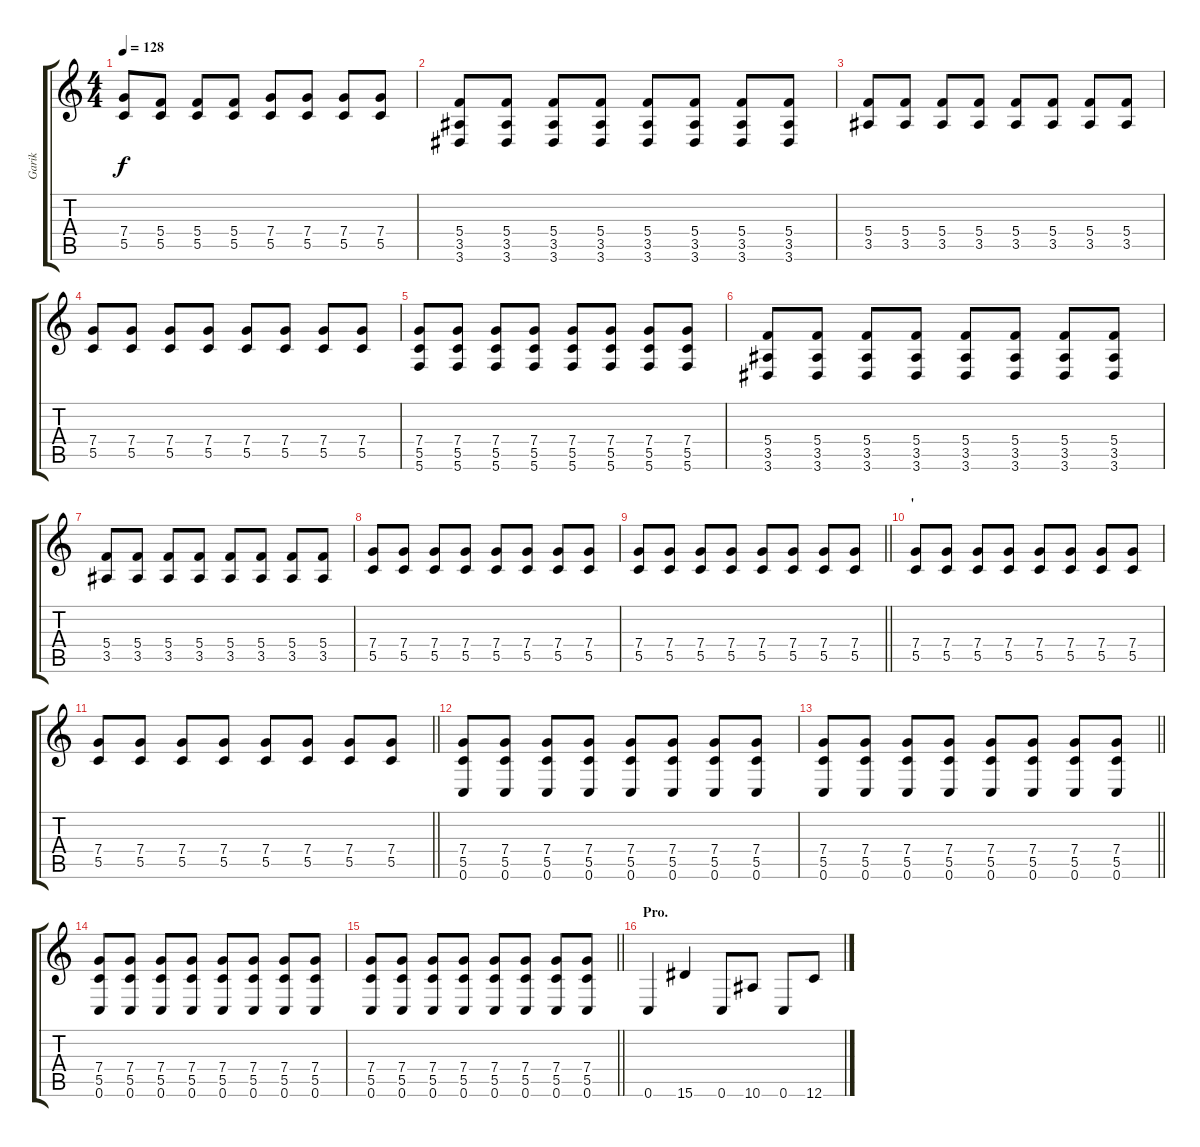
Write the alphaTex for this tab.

\track ("Garik" "Garik") {instrument acousticguitarsteel}
\staff {score tabs}
\tuning (D4 A3 F3 C3 G2 C2) {hide}
\ts (4 4)
\tempo 128
\clef g2
\ks c
(7.4 5.5).8{dy f} (5.4 5.5).8 (5.4 5.5).8 (5.4 5.5).8 (7.4 5.5).8 (7.4 5.5).8 (7.4 5.5).8 (7.4 5.5).8 |
(5.4 3.5 3.6).8 (5.4 3.5 3.6).8 (5.4 3.5 3.6).8 (5.4 3.5 3.6).8 (5.4 3.5 3.6).8 (5.4 3.5 3.6).8 (5.4 3.5 3.6).8 (5.4 3.5 3.6).8 |
(5.4 3.5).8 (5.4 3.5).8 (5.4 3.5).8 (5.4 3.5).8 (5.4 3.5).8 (5.4 3.5).8 (5.4 3.5).8 (5.4 3.5).8 |
(7.4 5.5).8 (7.4 5.5).8 (7.4 5.5).8 (7.4 5.5).8 (7.4 5.5).8 (7.4 5.5).8 (7.4 5.5).8 (7.4 5.5).8 |
(7.4 5.5 5.6).8 (7.4 5.5 5.6).8 (7.4 5.5 5.6).8 (7.4 5.5 5.6).8 (7.4 5.5 5.6).8 (7.4 5.5 5.6).8 (7.4 5.5 5.6).8 (7.4 5.5 5.6).8 |
(5.4 3.5 3.6).8 (5.4 3.5 3.6).8 (5.4 3.5 3.6).8 (5.4 3.5 3.6).8 (5.4 3.5 3.6).8 (5.4 3.5 3.6).8 (5.4 3.5 3.6).8 (5.4 3.5 3.6).8 |
(5.4 3.5).8 (5.4 3.5).8 (5.4 3.5).8 (5.4 3.5).8 (5.4 3.5).8 (5.4 3.5).8 (5.4 3.5).8 (5.4 3.5).8 |
(7.4 5.5).8 (7.4 5.5).8 (7.4 5.5).8 (7.4 5.5).8 (7.4 5.5).8 (7.4 5.5).8 (7.4 5.5).8 (7.4 5.5).8 |
\barLineRight lightlight
(7.4 5.5).8 (7.4 5.5).8 (7.4 5.5).8 (7.4 5.5).8 (7.4 5.5).8 (7.4 5.5).8 (7.4 5.5).8 (7.4 5.5).8 |
\section ("" "'")
(7.4 5.5).8 (7.4 5.5).8 (7.4 5.5).8 (7.4 5.5).8 (7.4 5.5).8 (7.4 5.5).8 (7.4 5.5).8 (7.4 5.5).8 |
\barLineRight lightlight
(7.4 5.5).8 (7.4 5.5).8 (7.4 5.5).8 (7.4 5.5).8 (7.4 5.5).8 (7.4 5.5).8 (7.4 5.5).8 (7.4 5.5).8 |
(7.4 5.5 0.6).8 (7.4 5.5 0.6).8 (7.4 5.5 0.6).8 (7.4 5.5 0.6).8 (7.4 5.5 0.6).8 (7.4 5.5 0.6).8 (7.4 5.5 0.6).8 (7.4 5.5 0.6).8 |
\barLineRight lightlight
(7.4 5.5 0.6).8 (7.4 5.5 0.6).8 (7.4 5.5 0.6).8 (7.4 5.5 0.6).8 (7.4 5.5 0.6).8 (7.4 5.5 0.6).8 (7.4 5.5 0.6).8 (7.4 5.5 0.6).8 |
(7.4 5.5 0.6).8 (7.4 5.5 0.6).8 (7.4 5.5 0.6).8 (7.4 5.5 0.6).8 (7.4 5.5 0.6).8 (7.4 5.5 0.6).8 (7.4 5.5 0.6).8 (7.4 5.5 0.6).8 |
\barLineRight lightlight
(7.4 5.5 0.6).8 (7.4 5.5 0.6).8 (7.4 5.5 0.6).8 (7.4 5.5 0.6).8 (7.4 5.5 0.6).8 (7.4 5.5 0.6).8 (7.4 5.5 0.6).8 (7.4 5.5 0.6).8 |
\section ("" "Pro.")
0.6.4{instrument overdrivenguitar} 15.6.4 0.6.8 10.6.8 0.6.8 12.6.8
